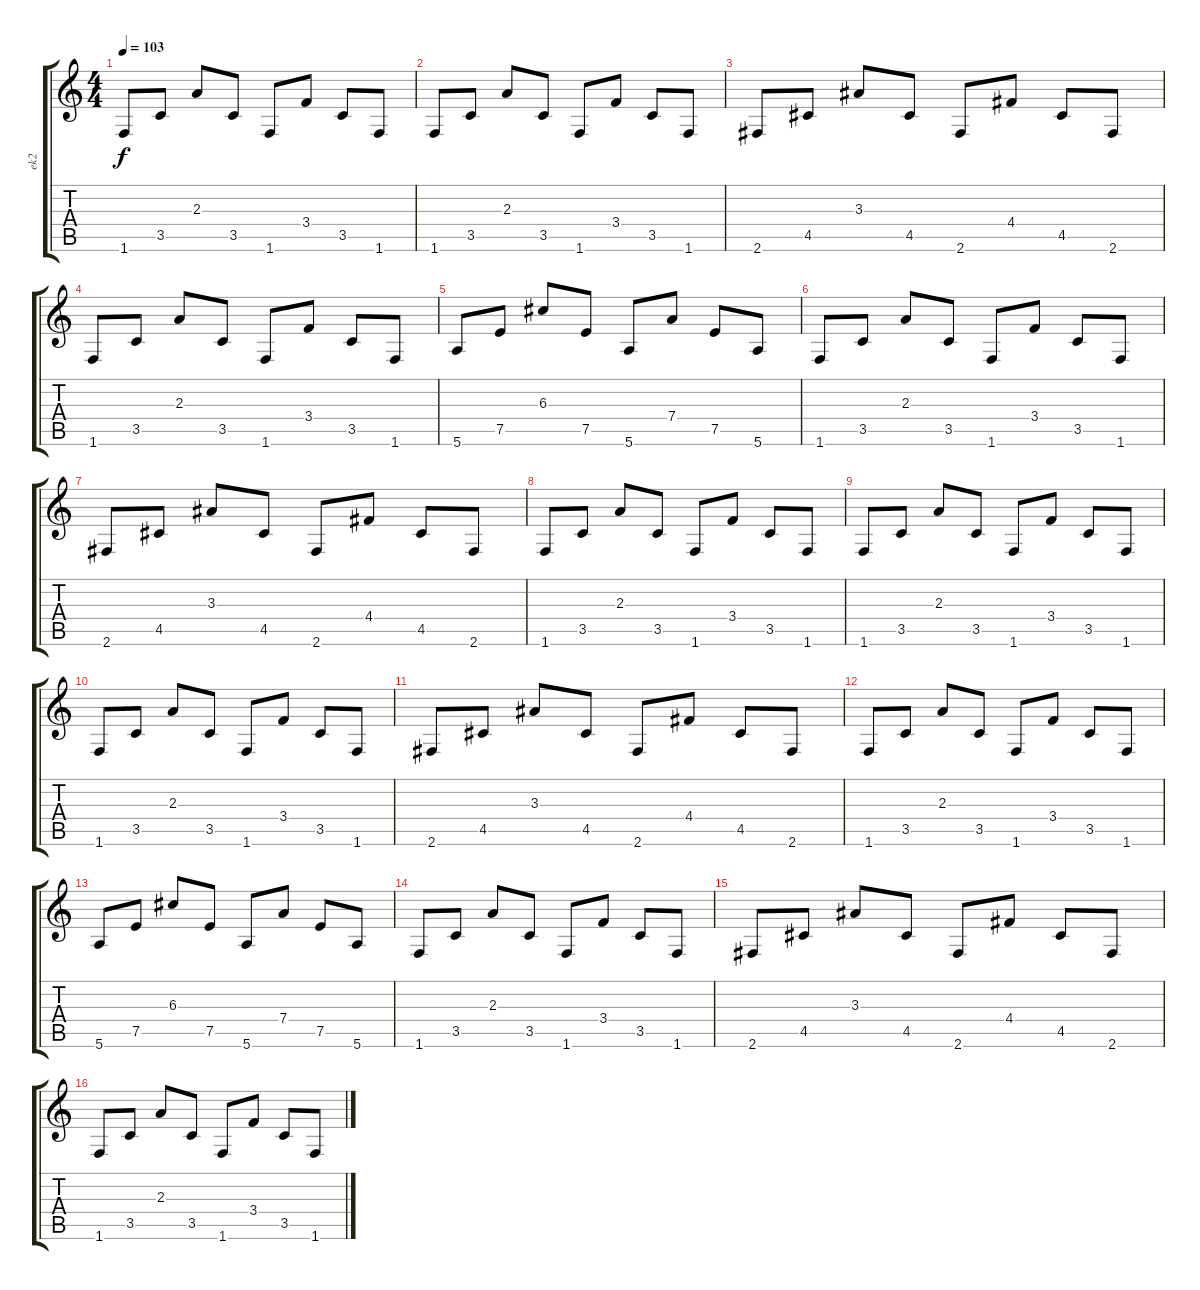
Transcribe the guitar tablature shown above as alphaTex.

\track ("ek2" "ek2") {instrument overdrivenguitar}
\staff {score tabs}
\tuning (E4 B3 G3 D3 A2 E2) {hide}
\ts (4 4)
\tempo 103
\clef g2
\ks c
1.6.8{dy f} 3.5.8 2.3.8 3.5.8 1.6.8 3.4.8 3.5.8 1.6.8 |
1.6.8 3.5.8 2.3.8 3.5.8 1.6.8 3.4.8 3.5.8 1.6.8 |
2.6.8 4.5.8 3.3.8 4.5.8 2.6.8 4.4.8 4.5.8 2.6.8 |
1.6.8 3.5.8 2.3.8 3.5.8 1.6.8 3.4.8 3.5.8 1.6.8 |
5.6.8 7.5.8 6.3.8 7.5.8 5.6.8 7.4.8 7.5.8 5.6.8 |
1.6.8 3.5.8 2.3.8 3.5.8 1.6.8 3.4.8 3.5.8 1.6.8 |
2.6.8 4.5.8 3.3.8 4.5.8 2.6.8 4.4.8 4.5.8 2.6.8 |
1.6.8 3.5.8 2.3.8 3.5.8 1.6.8 3.4.8 3.5.8 1.6.8 |
1.6.8 3.5.8 2.3.8 3.5.8 1.6.8 3.4.8 3.5.8 1.6.8 |
1.6.8 3.5.8 2.3.8 3.5.8 1.6.8 3.4.8 3.5.8 1.6.8 |
2.6.8 4.5.8 3.3.8 4.5.8 2.6.8 4.4.8 4.5.8 2.6.8 |
1.6.8 3.5.8 2.3.8 3.5.8 1.6.8 3.4.8 3.5.8 1.6.8 |
5.6.8 7.5.8 6.3.8 7.5.8 5.6.8 7.4.8 7.5.8 5.6.8 |
1.6.8 3.5.8 2.3.8 3.5.8 1.6.8 3.4.8 3.5.8 1.6.8 |
2.6.8 4.5.8 3.3.8 4.5.8 2.6.8 4.4.8 4.5.8 2.6.8 |
1.6.8 3.5.8 2.3.8 3.5.8 1.6.8 3.4.8 3.5.8 1.6.8
